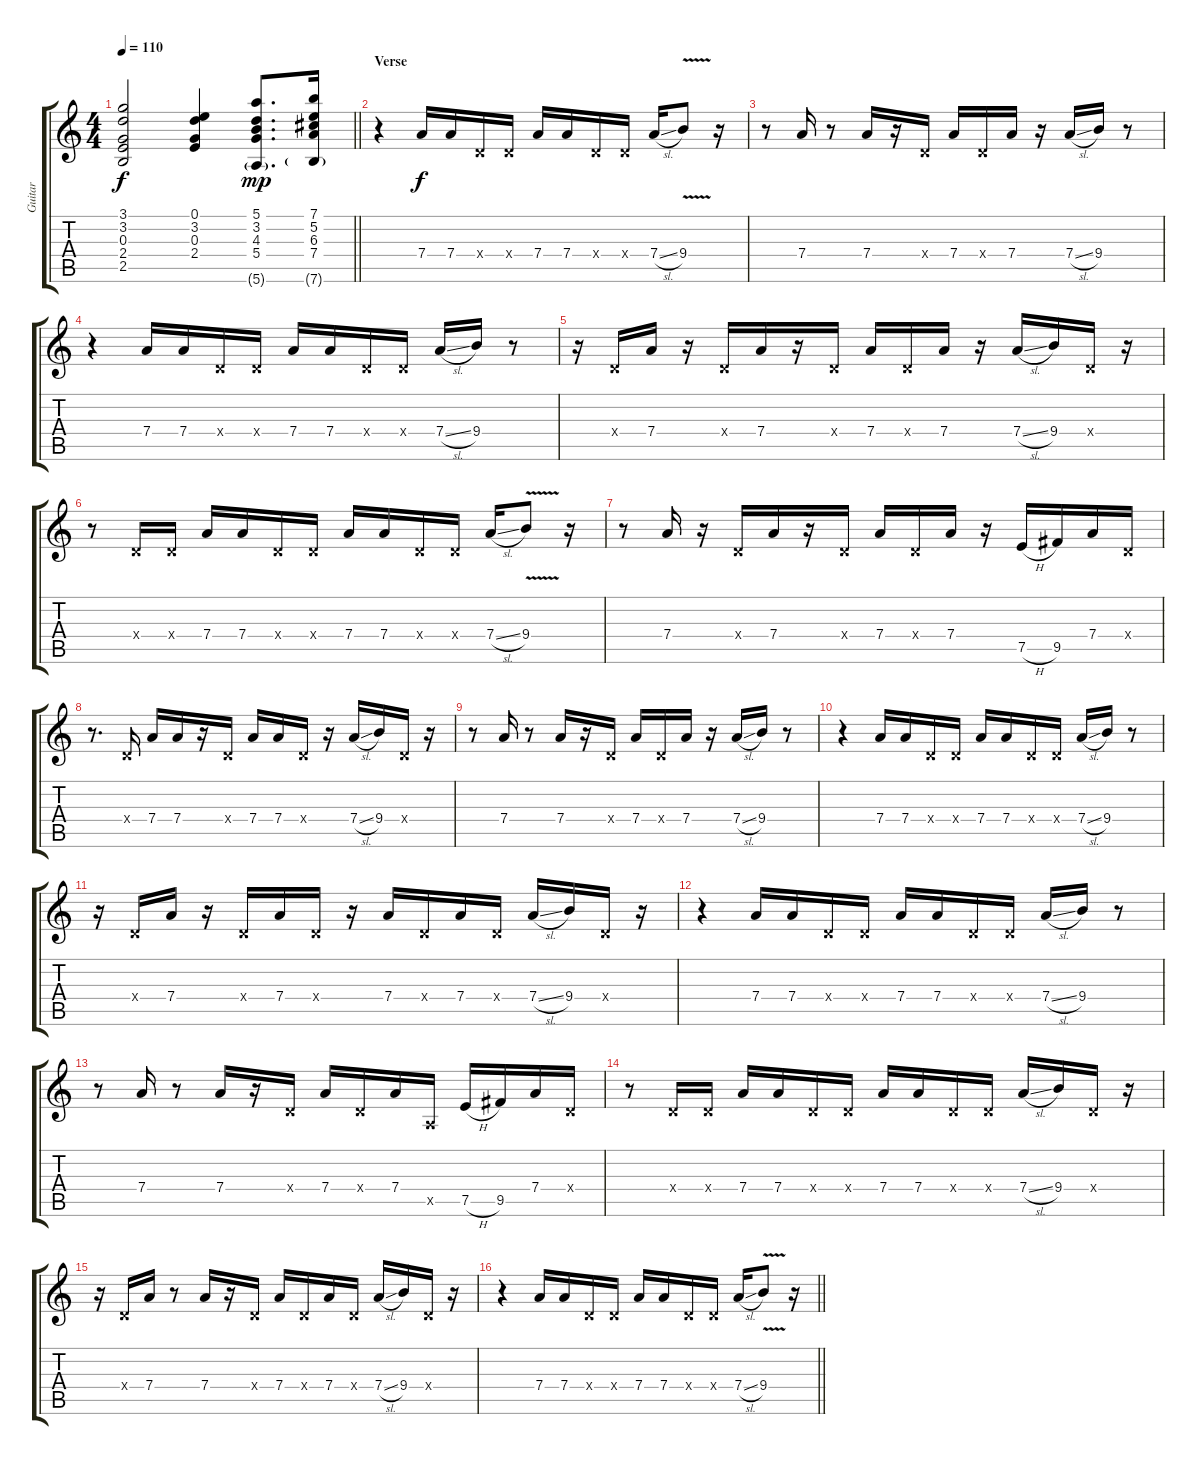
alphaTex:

\track ("Guitar" "Guitar") {instrument electricguitarjazz}
\staff {score tabs}
\tuning (E4 B3 G3 D3 A2 E2) {hide}
\ts (4 4)
\tempo 110
\clef g2
\barLineRight lightlight
\ks c
(3.1{t} 3.2{t} 0.3{t} 2.4{t} 2.5{t}).2{dy f} (0.1 3.2 0.3 2.4).4 (5.1 3.2 4.3 5.4 5.6{g}).8{d dy mp} (7.1 5.2 6.3 7.4 7.6{g}).16 |
\section ("" "Verse")
r.4 7.4.16{dy f} 7.4.16 0.4{x}.16 0.4{x}.16 7.4.16 7.4.16 0.4{x}.16 0.4{x}.16 7.4{sl}.16 9.4{v}.8 r.16 |
r.8 7.4.16 r.8 7.4.16 r.16 0.4{x}.16 7.4.16 0.4{x}.16 7.4.16 r.16 7.4{sl}.16 9.4.16 r.8 |
r.4 7.4.16 7.4.16 0.4{x}.16 0.4{x}.16 7.4.16 7.4.16 0.4{x}.16 0.4{x}.16 7.4{sl}.16 9.4.16 r.8 |
r.16 0.4{x}.16 7.4.16 r.16 0.4{x}.16 7.4.16 r.16 0.4{x}.16 7.4.16 0.4{x}.16 7.4.16 r.16 7.4{sl}.16 9.4.16 0.4{x}.16 r.16 |
r.8 0.4{x}.16 0.4{x}.16 7.4.16 7.4.16 0.4{x}.16 0.4{x}.16 7.4.16 7.4.16 0.4{x}.16 0.4{x}.16 7.4{sl}.16 9.4{v}.8 r.16 |
r.8 7.4.16 r.16 0.4{x}.16 7.4.16 r.16 0.4{x}.16 7.4.16 0.4{x}.16 7.4.16 r.16 7.5{h}.16 9.5.16 7.4.16 0.4{x}.16 |
r.8{d} 0.4{x}.16 7.4.16 7.4.16 r.16 0.4{x}.16 7.4.16 7.4.16 0.4{x}.16 r.16 7.4{sl}.16 9.4.16 0.4{x}.16 r.16 |
r.8 7.4.16 r.8 7.4.16 r.16 0.4{x}.16 7.4.16 0.4{x}.16 7.4.16 r.16 7.4{sl}.16 9.4.16 r.8 |
r.4 7.4.16 7.4.16 0.4{x}.16 0.4{x}.16 7.4.16 7.4.16 0.4{x}.16 0.4{x}.16 7.4{sl}.16 9.4.16 r.8 |
r.16 0.4{x}.16 7.4.16 r.16 0.4{x}.16 7.4.16 0.4{x}.16 r.16 7.4.16 0.4{x}.16 7.4.16 0.4{x}.16 7.4{sl}.16 9.4.16 0.4{x}.16 r.16 |
r.4 7.4.16 7.4.16 0.4{x}.16 0.4{x}.16 7.4.16 7.4.16 0.4{x}.16 0.4{x}.16 7.4{sl}.16 9.4.16 r.8 |
r.8 7.4.16 r.8 7.4.16 r.16 0.4{x}.16 7.4.16 0.4{x}.16 7.4.16 0.5{x}.16 7.5{h}.16 9.5.16 7.4.16 0.4{x}.16 |
r.8 0.4{x}.16 0.4{x}.16 7.4.16 7.4.16 0.4{x}.16 0.4{x}.16 7.4.16 7.4.16 0.4{x}.16 0.4{x}.16 7.4{sl}.16 9.4.16 0.4{x}.16 r.16 |
r.16 0.4{x}.16 7.4.16 r.8 7.4.16 r.16 0.4{x}.16 7.4.16 0.4{x}.16 7.4.16 0.4{x}.16 7.4{sl}.16 9.4.16 0.4{x}.16 r.16 |
\barLineRight lightlight
r.4 7.4.16 7.4.16 0.4{x}.16 0.4{x}.16 7.4.16 7.4.16 0.4{x}.16 0.4{x}.16 7.4{sl}.16 9.4{v}.8 r.16
